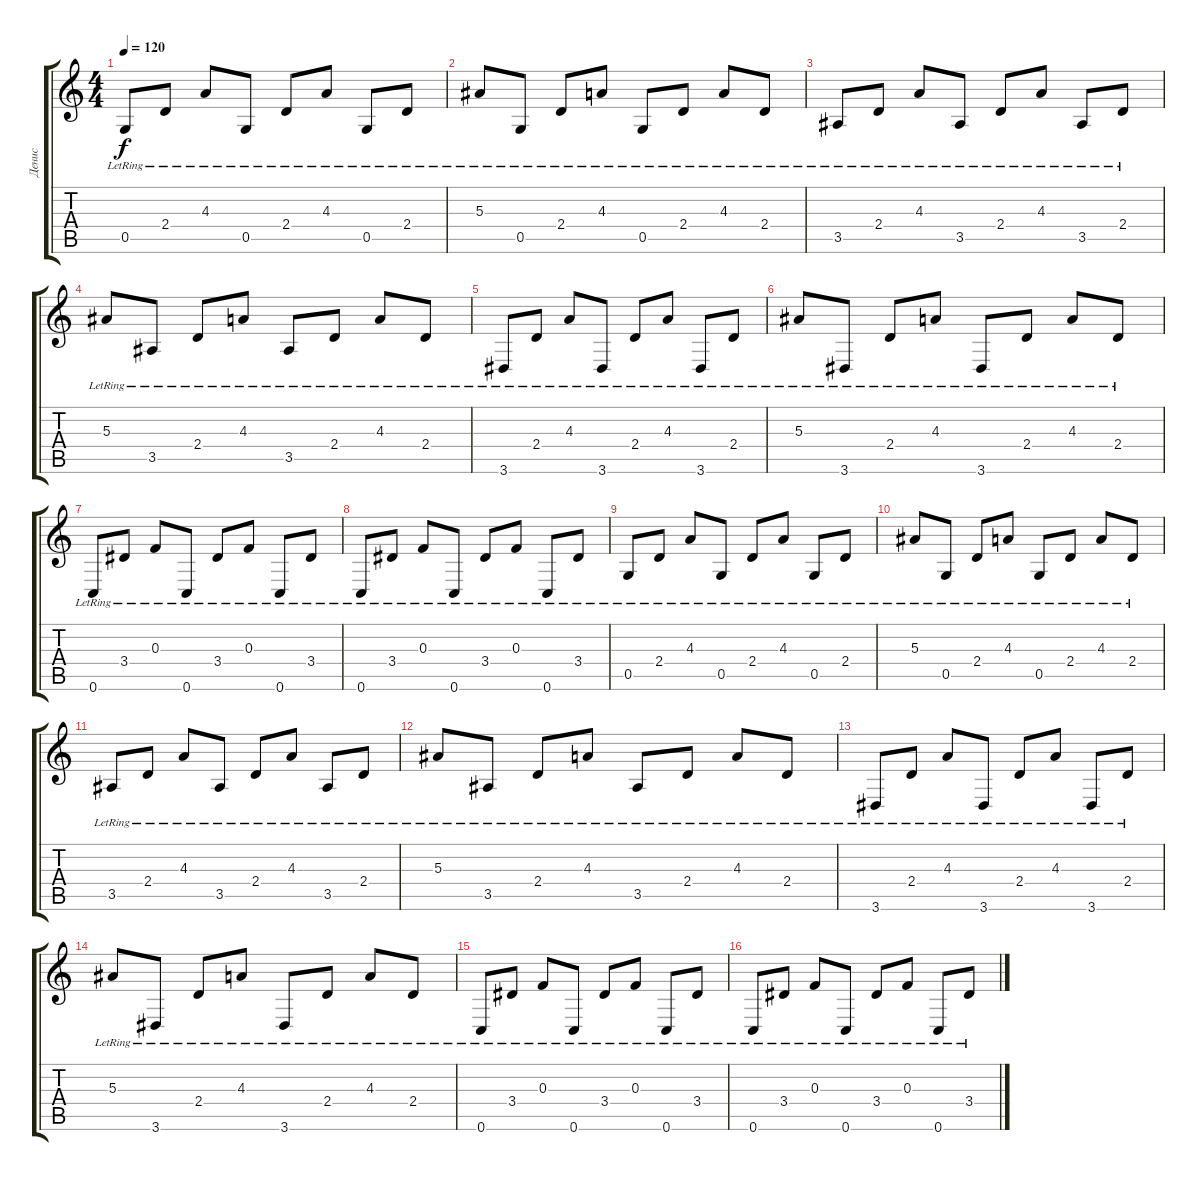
\track ("Денис" "Денис") {instrument acousticguitarsteel}
\staff {score tabs}
\tuning (D4 A3 F3 C3 G2 C2) {hide}
\ts (4 4)
\tempo 120
\clef g2
\ks c
0.5{lr}.8{dy f} 2.4{lr}.8 4.3{lr}.8 0.5{lr}.8 2.4{lr}.8 4.3{lr}.8 0.5{lr}.8 2.4{lr}.8 |
5.3{lr}.8 0.5{lr}.8 2.4{lr}.8 4.3{lr}.8 0.5{lr}.8 2.4{lr}.8 4.3{lr}.8 2.4{lr}.8 |
3.5{lr}.8 2.4{lr}.8 4.3{lr}.8 3.5{lr}.8 2.4{lr}.8 4.3{lr}.8 3.5{lr}.8 2.4{lr}.8 |
5.3{lr}.8 3.5{lr}.8 2.4{lr}.8 4.3{lr}.8 3.5{lr}.8 2.4{lr}.8 4.3{lr}.8 2.4{lr}.8 |
3.6{lr}.8 2.4{lr}.8 4.3{lr}.8 3.6{lr}.8 2.4{lr}.8 4.3{lr}.8 3.6{lr}.8 2.4{lr}.8 |
5.3{lr}.8 3.6{lr}.8 2.4{lr}.8 4.3{lr}.8 3.6{lr}.8 2.4{lr}.8 4.3{lr}.8 2.4{lr}.8 |
0.6{lr}.8 3.4{lr}.8 0.3{lr}.8 0.6{lr}.8 3.4{lr}.8 0.3{lr}.8 0.6{lr}.8 3.4{lr}.8 |
0.6{lr}.8 3.4{lr}.8 0.3{lr}.8 0.6{lr}.8 3.4{lr}.8 0.3{lr}.8 0.6{lr}.8 3.4{lr}.8 |
0.5{lr}.8 2.4{lr}.8 4.3{lr}.8 0.5{lr}.8 2.4{lr}.8 4.3{lr}.8 0.5{lr}.8 2.4{lr}.8 |
5.3{lr}.8 0.5{lr}.8 2.4{lr}.8 4.3{lr}.8 0.5{lr}.8 2.4{lr}.8 4.3{lr}.8 2.4{lr}.8 |
3.5{lr}.8 2.4{lr}.8 4.3{lr}.8 3.5{lr}.8 2.4{lr}.8 4.3{lr}.8 3.5{lr}.8 2.4{lr}.8 |
5.3{lr}.8 3.5{lr}.8 2.4{lr}.8 4.3{lr}.8 3.5{lr}.8 2.4{lr}.8 4.3{lr}.8 2.4{lr}.8 |
3.6{lr}.8 2.4{lr}.8 4.3{lr}.8 3.6{lr}.8 2.4{lr}.8 4.3{lr}.8 3.6{lr}.8 2.4{lr}.8 |
5.3{lr}.8 3.6{lr}.8 2.4{lr}.8 4.3{lr}.8 3.6{lr}.8 2.4{lr}.8 4.3{lr}.8 2.4{lr}.8 |
0.6{lr}.8 3.4{lr}.8 0.3{lr}.8 0.6{lr}.8 3.4{lr}.8 0.3{lr}.8 0.6{lr}.8 3.4{lr}.8 |
0.6{lr}.8 3.4{lr}.8 0.3{lr}.8 0.6{lr}.8 3.4{lr}.8 0.3{lr}.8 0.6{lr}.8 3.4{lr}.8
